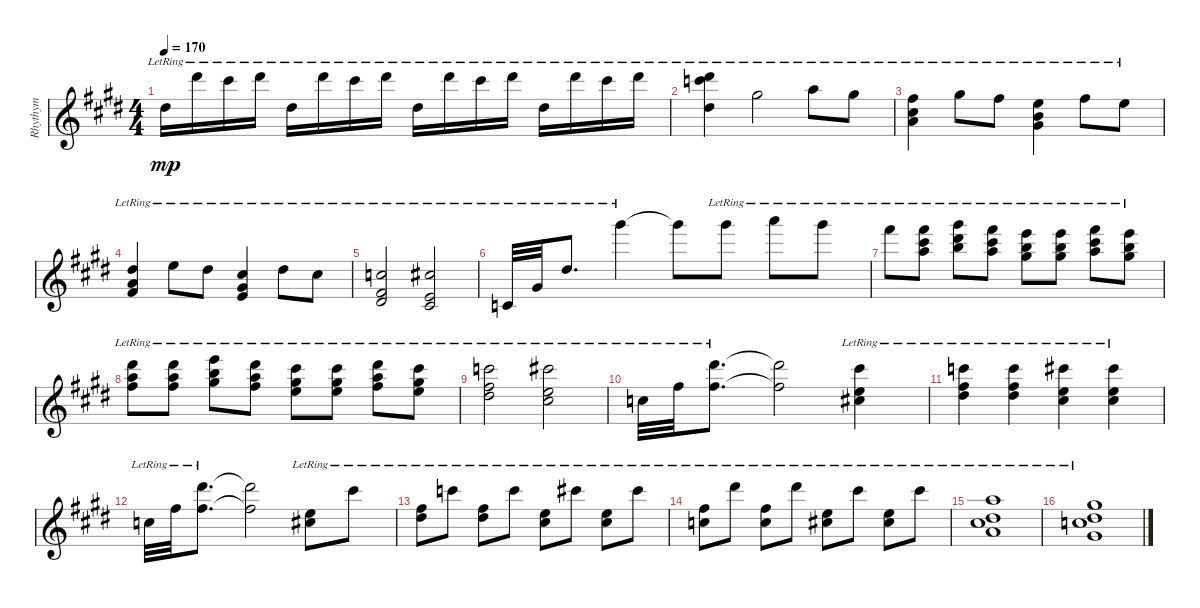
\track ("Rhythym" "Rhythym") {instrument acousticguitarnylon}
\staff {score}
\tuning (E4 B3 G3 D3 A2 E2) {hide}
\ts (4 4)
\tempo 170
\clef g2
\ks c#minor
13.4{lr}.16{dy mp} 11.1{lr}.16 9.1{lr}.16 11.1{lr}.16 8.3{lr}.16 11.1{lr}.16 9.1{lr}.16 11.1{lr}.16 8.3{lr}.16 11.1{lr}.16 9.1{lr}.16 11.1{lr}.16 8.3{lr}.16 11.1{lr}.16 9.1{lr}.16 11.1{lr}.16 |
(11.1{lr} 13.2{lr} 13.4{lr}).4 13.3{lr}.2 14.3{lr}.8 13.3{lr}.8 |
(11.3{lr} 11.4{lr} 12.5{lr}).4 13.3{lr}.8 11.3{lr}.8 (9.3{lr} 9.4{lr} 11.5{lr}).4 11.3{lr}.8 9.3{lr}.8 |
(8.3{lr} 7.4{lr} 9.5{lr}).4 9.3{lr}.8 8.3{lr}.8 (6.3{lr} 6.4{lr} 7.5{lr}).4 8.3{lr}.8 6.3{lr}.8 |
(5.3{lr} 4.4{lr} 6.5{lr}).2 (6.3{lr} 2.4{lr} 4.5{lr}).2 |
3.5{lr}.32 1.3{lr}.32 4.2{lr}.8{d} 16.1{lr}.4 16.1{t}.8 16.1{lr}.8 17.1{lr}.8 16.1{lr}.8 |
14.1{lr}.8 (14.1{lr} 14.2{lr} 14.3{lr}).8 (16.1{lr} 16.2{lr} 16.3{lr}).8 (14.1{lr} 14.2{lr} 14.3{lr}).8 (12.1{lr} 12.2{lr} 13.3{lr}).8 (12.1{lr} 12.2{lr} 13.3{lr}).8 (14.1{lr} 14.2{lr} 14.3{lr}).8 (12.1{lr} 12.2{lr} 13.3{lr}).8 |
(11.1{lr} 10.2{lr} 11.3{lr}).8 (11.1{lr} 10.2{lr} 11.3{lr}).8 (12.1{lr} 12.2{lr} 13.3{lr}).8 (11.1{lr} 10.2{lr} 11.3{lr}).8 (9.1{lr} 9.2{lr} 9.3{lr}).8 (9.1{lr} 9.2{lr} 9.3{lr}).8 (11.1{lr} 10.2{lr} 11.3{lr}).8 (9.1{lr} 9.2{lr} 9.3{lr}).8 |
(8.1{lr} 7.2{lr} 8.3{lr}).2 (9.1{lr} 9.3{lr} 11.4{lr}).2 |
10.4{lr}.32 11.3{lr}.32 (11.1{lr} 11.3{lr}).8{d} (11.1{t} 11.3{t}).2 (9.1{lr} 9.3{lr} 11.4{lr}).4 |
(8.1{lr} 7.2{lr} 8.3{lr}).4 (8.1{lr} 7.2{lr} 8.3{lr}).4 (9.1{lr} 9.3{lr} 11.4{lr}).4 (9.1{lr} 9.3{lr} 11.4{lr}).4 |
10.4{lr}.32 11.3{lr}.32 (11.1{lr} 11.3{lr}).8{d} (11.1{t} 11.3{t}).2 (0.1{lr} 11.4{lr}).8 9.1{lr}.8 |
(7.2{lr} 8.3{lr}).8 8.1{lr}.8 (7.2{lr} 8.3{lr}).8 8.1{lr}.8 (0.1{lr} 6.3{lr}).8 9.1{lr}.8 (0.1{lr} 6.3{lr}).8 9.1{lr}.8 |
(7.2{lr} 5.3{lr}).8 11.1{lr}.8 (11.3{lr} 10.4{lr}).8 11.1{lr}.8 (0.1{lr} 11.4{lr}).8 9.1{lr}.8 (0.1{lr} 6.3{lr}).8 9.1{lr}.8 |
(5.1{lr} 4.2{lr} 6.3{lr} 7.4{lr}).1 |
(4.1{lr} 4.2{lr} 5.3{lr} 6.4{lr}).1
